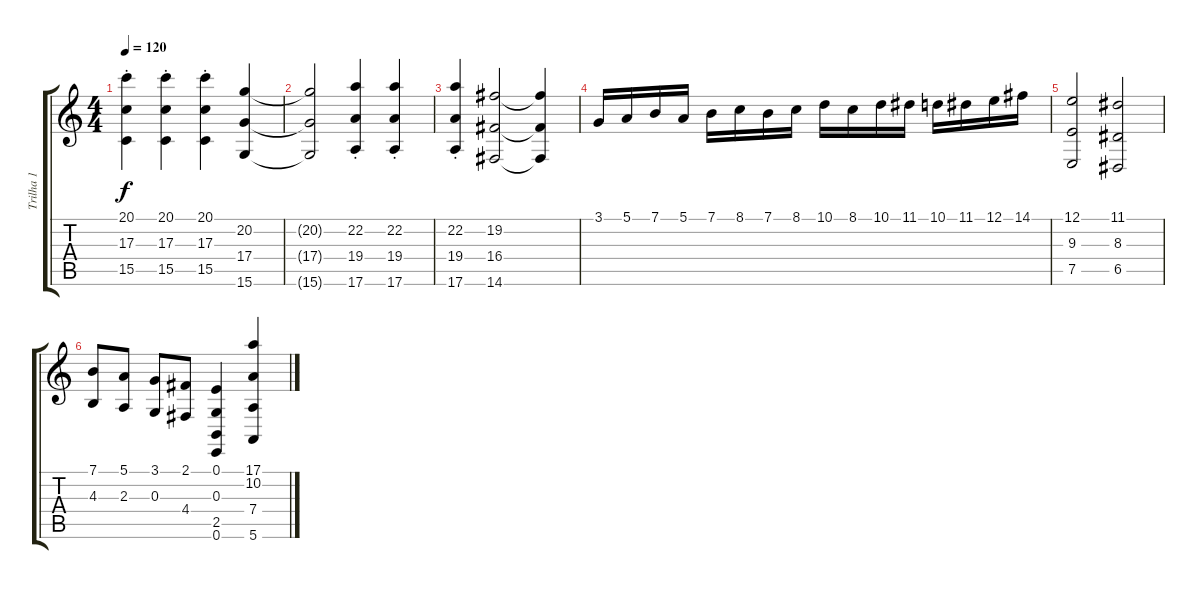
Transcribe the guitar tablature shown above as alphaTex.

\track ("Trilha 1" "Trilha 1") {instrument synthstrings1}
\staff {score tabs}
\tuning (E4 B3 G3 D3 A2 E2) {hide}
\ts (4 4)
\tempo 120
\clef g2
\ks c
(20.1{st} 17.3{st} 15.5{st}).4{dy f} (20.1{st} 17.3{st} 15.5{st}).4 (20.1{st} 17.3{st} 15.5{st}).4 (20.2 17.4 15.6).4 |
(20.2{t} 17.4{t} 15.6{t}).2 (22.2{st} 19.4{st} 17.6{st}).4 (22.2{st} 19.4{st} 17.6{st}).4 |
(22.2{st} 19.4{st} 17.6{st}).4 (19.2 16.4 14.6).2 (19.2{t} 16.4{t} 14.6{t}).4 |
3.1.16{volume 14} 5.1.16 7.1.16 5.1.16 7.1.16 8.1.16 7.1.16 8.1.16 10.1.16 8.1.16 10.1.16 11.1.16 10.1.16 11.1.16 12.1.16 14.1.16 |
(12.1 9.3 7.5).2{volume 11} (11.1 8.3 6.5).2 |
(7.1 4.3).8 (5.1 2.3).8 (3.1 0.3).8 (2.1 4.4).8 (0.1 0.3 2.5 0.6).4 (17.1 10.2 7.4 5.6).4
